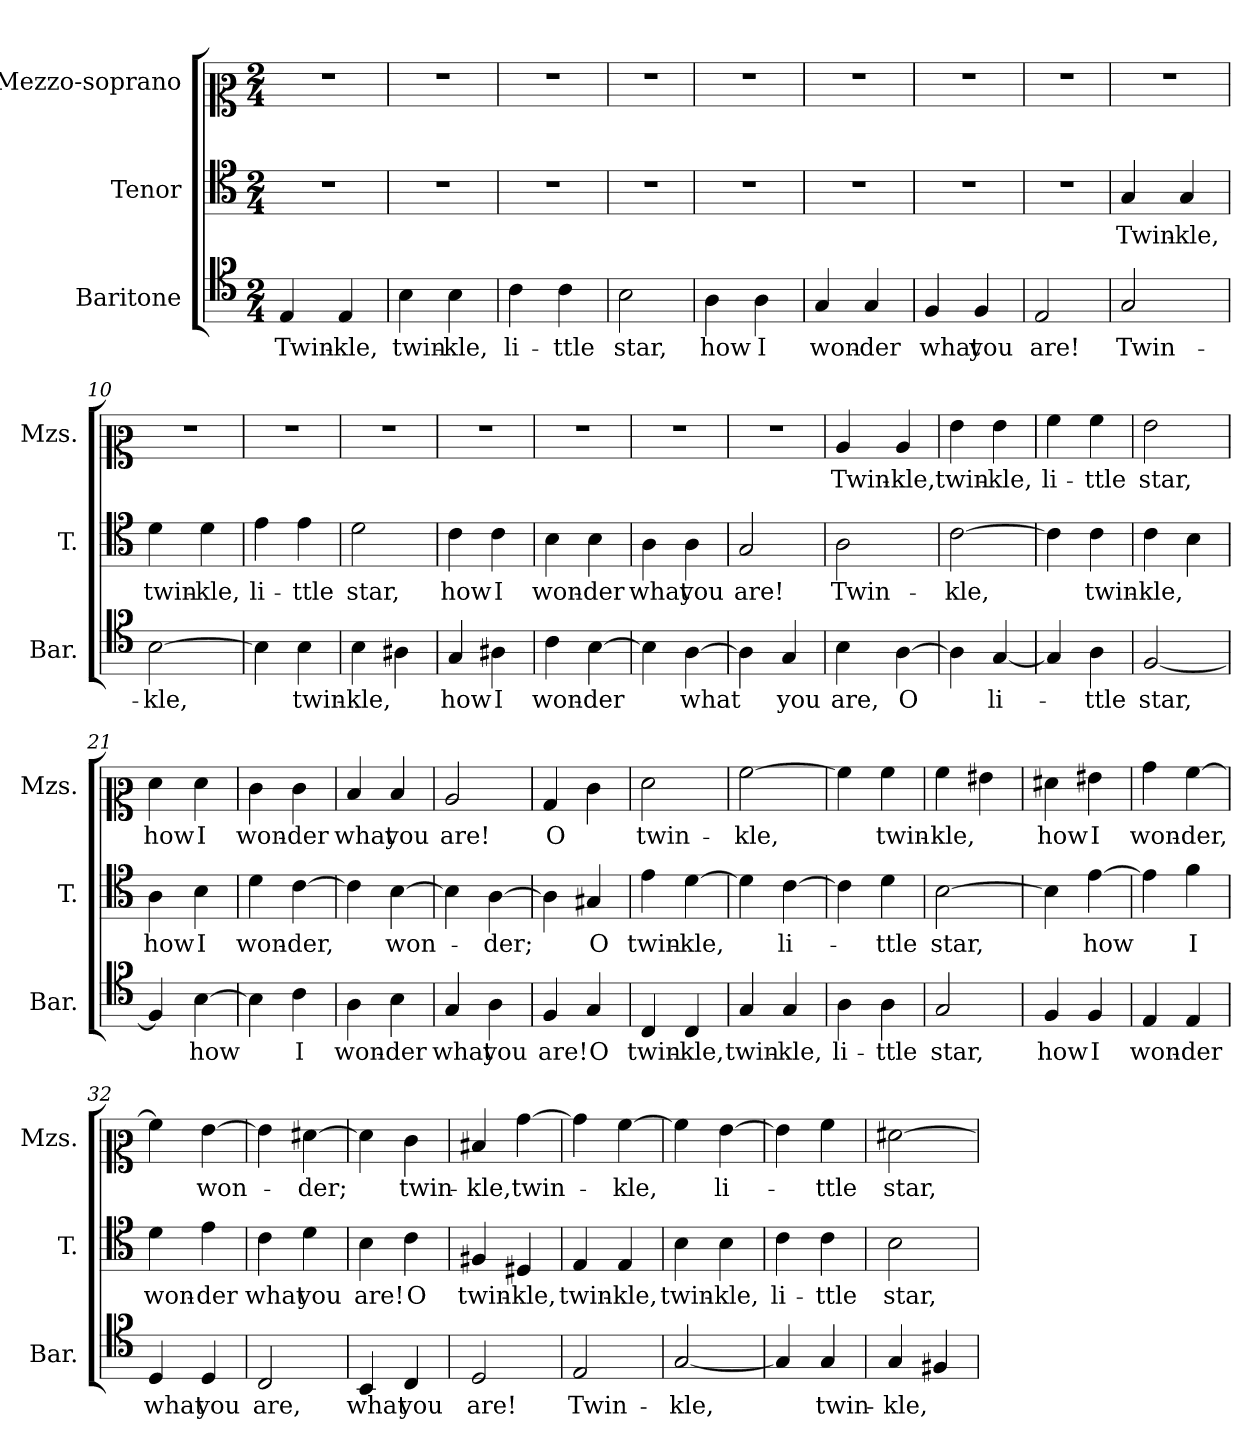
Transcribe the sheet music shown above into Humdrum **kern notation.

**kern	**text	**kern	**text	**kern	**text
*part3	*part3	*part2	*part2	*part1	*part1
*staff3	*staff3	*staff2	*staff2	*staff1	*staff1
*I"Baritone	*	*I"Tenor	*	*I"Mezzo-soprano	*
*I'Bar.	*	*I'T.	*	*I'Mzs.	*
*clefC5	*	*clefC4	*	*clefC2	*
*k[]	*	*k[]	*	*k[]	*
*M2/4	*	*M2/4	*	*M2/4	*
=1	=1	=1	=1	=1	=1
!	!LO:LY:b	!	!	!	!
4C/	Twin-	2r	.	2r	.
!	!LO:LY:b	!	!	!	!
4C/	-kle,	.	.	.	.
=2	=2	=2	=2	=2	=2
!	!LO:LY:b	!	!	!	!
4G\	twin-	2r	.	2r	.
!	!LO:LY:b	!	!	!	!
4G\	-kle,	.	.	.	.
=3	=3	=3	=3	=3	=3
!	!LO:LY:b	!	!	!	!
4A\	li-	2r	.	2r	.
!	!LO:LY:b	!	!	!	!
4A\	-ttle	.	.	.	.
=4	=4	=4	=4	=4	=4
!	!LO:LY:b	!	!	!	!
2G\	star,	2r	.	2r	.
=5	=5	=5	=5	=5	=5
!	!LO:LY:b	!	!	!	!
4F\	how	2r	.	2r	.
!	!LO:LY:b	!	!	!	!
4F\	I	.	.	.	.
=6	=6	=6	=6	=6	=6
!	!LO:LY:b	!	!	!	!
4E/	won-	2r	.	2r	.
!	!LO:LY:b	!	!	!	!
4E/	-der	.	.	.	.
=7	=7	=7	=7	=7	=7
!	!LO:LY:b	!	!	!	!
4D/	what	2r	.	2r	.
!	!LO:LY:b	!	!	!	!
4D/	you	.	.	.	.
=8	=8	=8	=8	=8	=8
!	!LO:LY:b	!	!	!	!
2C/	are!	2r	.	2r	.
=9	=9	=9	=9	=9	=9
!	!LO:LY:b	!	!LO:LY:b	!	!
2E/	Twin-	4G/	Twin-	2r	.
!	!	!	!LO:LY:b	!	!
.	.	4G/	-kle,	.	.
=10	=10	=10	=10	=10	=10
!	!LO:LY:b	!	!LO:LY:b	!	!
[2G\	-kle,	4d\	twin-	2r	.
!	!	!	!LO:LY:b	!	!
.	.	4d\	-kle,	.	.
=11	=11	=11	=11	=11	=11
!	!	!	!LO:LY:b	!	!
4G\]	.	4e\	li-	2r	.
!	!LO:LY:b	!	!LO:LY:b	!	!
4G\	twin-	4e\	-ttle	.	.
=12	=12	=12	=12	=12	=12
!	!LO:LY:b	!	!LO:LY:b	!	!
4G\	-kle,	2d\	star,	2r	.
4F#X\	.	.	.	.	.
=13	=13	=13	=13	=13	=13
!	!LO:LY:b	!	!LO:LY:b	!	!
4E/	how	4c\	how	2r	.
!	!LO:LY:b	!	!LO:LY:b	!	!
4F#X\	I	4c\	I	.	.
=14	=14	=14	=14	=14	=14
!	!LO:LY:b	!	!LO:LY:b	!	!
4A\	won-	4B\	won-	2r	.
!	!LO:LY:b	!	!LO:LY:b	!	!
[4G\	-der	4B\	-der	.	.
=15	=15	=15	=15	=15	=15
!	!	!	!LO:LY:b	!	!
4G\]	.	4A\	what	2r	.
!	!LO:LY:b	!	!LO:LY:b	!	!
[4F\	what	4A\	you	.	.
=16	=16	=16	=16	=16	=16
!	!	!	!LO:LY:b	!	!
4F\]	.	2G/	are!	2r	.
!	!LO:LY:b	!	!	!	!
4E/	you	.	.	.	.
=17	=17	=17	=17	=17	=17
!	!LO:LY:b	!	!LO:LY:b	!	!LO:LY:b
4G\	are,	2A\	Twin-	4c/	Twin-
!	!LO:LY:b	!	!	!	!LO:LY:b
[4F\	O	.	.	4c/	-kle,
=18	=18	=18	=18	=18	=18
!	!	!	!LO:LY:b	!	!LO:LY:b
4F\]	.	[2c\	-kle,	4g\	twin-
!	!LO:LY:b	!	!	!	!LO:LY:b
[4E/	li-	.	.	4g\	-kle,
=19	=19	=19	=19	=19	=19
!	!	!	!	!	!LO:LY:b
4E/]	.	4c\]	.	4a\	li-
!	!LO:LY:b	!	!LO:LY:b	!	!LO:LY:b
4F\	-ttle	4c\	twin-	4a\	-ttle
=20	=20	=20	=20	=20	=20
!	!LO:LY:b	!	!LO:LY:b	!	!LO:LY:b
[2D/	star,	4c\	-kle,	2g\	star,
.	.	4B\	.	.	.
=21	=21	=21	=21	=21	=21
!	!	!	!LO:LY:b	!	!LO:LY:b
4D/]	.	4A\	how	4f\	how
!	!LO:LY:b	!	!LO:LY:b	!	!LO:LY:b
[4G\	how	4B\	I	4f\	I
=22	=22	=22	=22	=22	=22
!	!	!	!LO:LY:b	!	!LO:LY:b
4G\]	.	4d\	won-	4e\	won-
!	!LO:LY:b	!	!LO:LY:b	!	!LO:LY:b
4A\	I	[4c\	-der,	4e\	-der
=23	=23	=23	=23	=23	=23
!	!LO:LY:b	!	!	!	!LO:LY:b
4F\	won-	4c\]	.	4d/	what
!	!LO:LY:b	!	!LO:LY:b	!	!LO:LY:b
4G\	-der	[4B\	-won-	4d/	you
=24	=24	=24	=24	=24	=24
!	!LO:LY:b	!	!	!	!LO:LY:b
4E/	what	4B\]	.	2c/	are!
!	!LO:LY:b	!	!LO:LY:b	!	!
4F\	you	[4A\	-der;	.	.
=25	=25	=25	=25	=25	=25
!	!LO:LY:b	!	!	!	!LO:LY:b
4D/	are!	4A\]	.	4B/	O
!	!LO:LY:b	!	!LO:LY:b	!	!
4E/	O	4G#X/	O	4e\	.
=26	=26	=26	=26	=26	=26
!	!LO:LY:b	!	!LO:LY:b	!	!LO:LY:b
4AA/	twin-	4e\	twin-	2f\	twin-
!	!LO:LY:b	!	!LO:LY:b	!	!
4AA/	-kle,	[4d\	-kle,	.	.
=27	=27	=27	=27	=27	=27
!	!LO:LY:b	!	!	!	!LO:LY:b
4E/	twin-	4d\]	.	[2a\	-kle,
!	!LO:LY:b	!	!LO:LY:b	!	!
4E/	-kle,	[4c\	li-	.	.
=28	=28	=28	=28	=28	=28
!	!LO:LY:b	!	!	!	!
4F\	li-	4c\]	.	4a\]	.
!	!LO:LY:b	!	!LO:LY:b	!	!LO:LY:b
4F\	-ttle	4d\	-ttle	4a\	twin-
=29	=29	=29	=29	=29	=29
!	!LO:LY:b	!	!LO:LY:b	!	!LO:LY:b
2E/	star,	[2B\	star,	4a\	-kle,
.	.	.	.	4g#X\	.
=30	=30	=30	=30	=30	=30
!	!LO:LY:b	!	!	!	!LO:LY:b
4D/	how	4B\]	.	4f#X\	how
!	!LO:LY:b	!	!LO:LY:b	!	!LO:LY:b
4D/	I	[4e\	how	4g#X\	I
=31	=31	=31	=31	=31	=31
!	!LO:LY:b	!	!	!	!LO:LY:b
4C/	won-	4e\]	.	4b\	won-
!	!LO:LY:b	!	!LO:LY:b	!	!LO:LY:b
4C/	-der	4f\	I	[4a\	-der,
=32	=32	=32	=32	=32	=32
!	!LO:LY:b	!	!LO:LY:b	!	!
4BB/	what	4d\	won-	4a\]	.
!	!LO:LY:b	!	!LO:LY:b	!	!LO:LY:b
4BB/	you	4e\	-der	[4g\	-won-
=33	=33	=33	=33	=33	=33
!	!LO:LY:b	!	!LO:LY:b	!	!
2AA/	are,	4c\	what	4g\]	.
!	!	!	!LO:LY:b	!	!LO:LY:b
.	.	4d\	you	[4f#X\	-der;
=34	=34	=34	=34	=34	=34
!	!LO:LY:b	!	!LO:LY:b	!	!
4GG/	what	4B\	are!	4f#\]	.
!	!LO:LY:b	!	!LO:LY:b	!	!LO:LY:b
4AA/	you	4c\	O	4e\	twin-
=35	=35	=35	=35	=35	=35
!	!LO:LY:b	!	!LO:LY:b	!	!LO:LY:b
2BB/	are!	4F#X/	twin-	4d#X/	-kle,
!	!	!	!LO:LY:b	!	!LO:LY:b
.	.	4D#X/	-kle,	[4b\	twin-
=36	=36	=36	=36	=36	=36
!	!LO:LY:b	!	!LO:LY:b	!	!
2C/	Twin-	4E/	twin-	4b\]	.
!	!	!	!LO:LY:b	!	!LO:LY:b
.	.	4E/	-kle,	[4a\	-kle,
=37	=37	=37	=37	=37	=37
!	!LO:LY:b	!	!LO:LY:b	!	!
[2E/	-kle,	4B\	twin-	4a\]	.
!	!	!	!LO:LY:b	!	!LO:LY:b
.	.	4B\	-kle,	[4g\	li-
=38	=38	=38	=38	=38	=38
!	!	!	!LO:LY:b	!	!
4E/]	.	4c\	li-	4g\]	.
!	!LO:LY:b	!	!LO:LY:b	!	!LO:LY:b
4E/	twin-	4c\	-ttle	4a\	-ttle
=39	=39	=39	=39	=39	=39
!	!LO:LY:b	!	!LO:LY:b	!	!LO:LY:b
4E/	-kle,	2B\	star,	[2f#X\	star,
4D#X/	.	.	.	.	.
=	=	=	=	=	=
*-	*-	*-	*-	*-	*-
